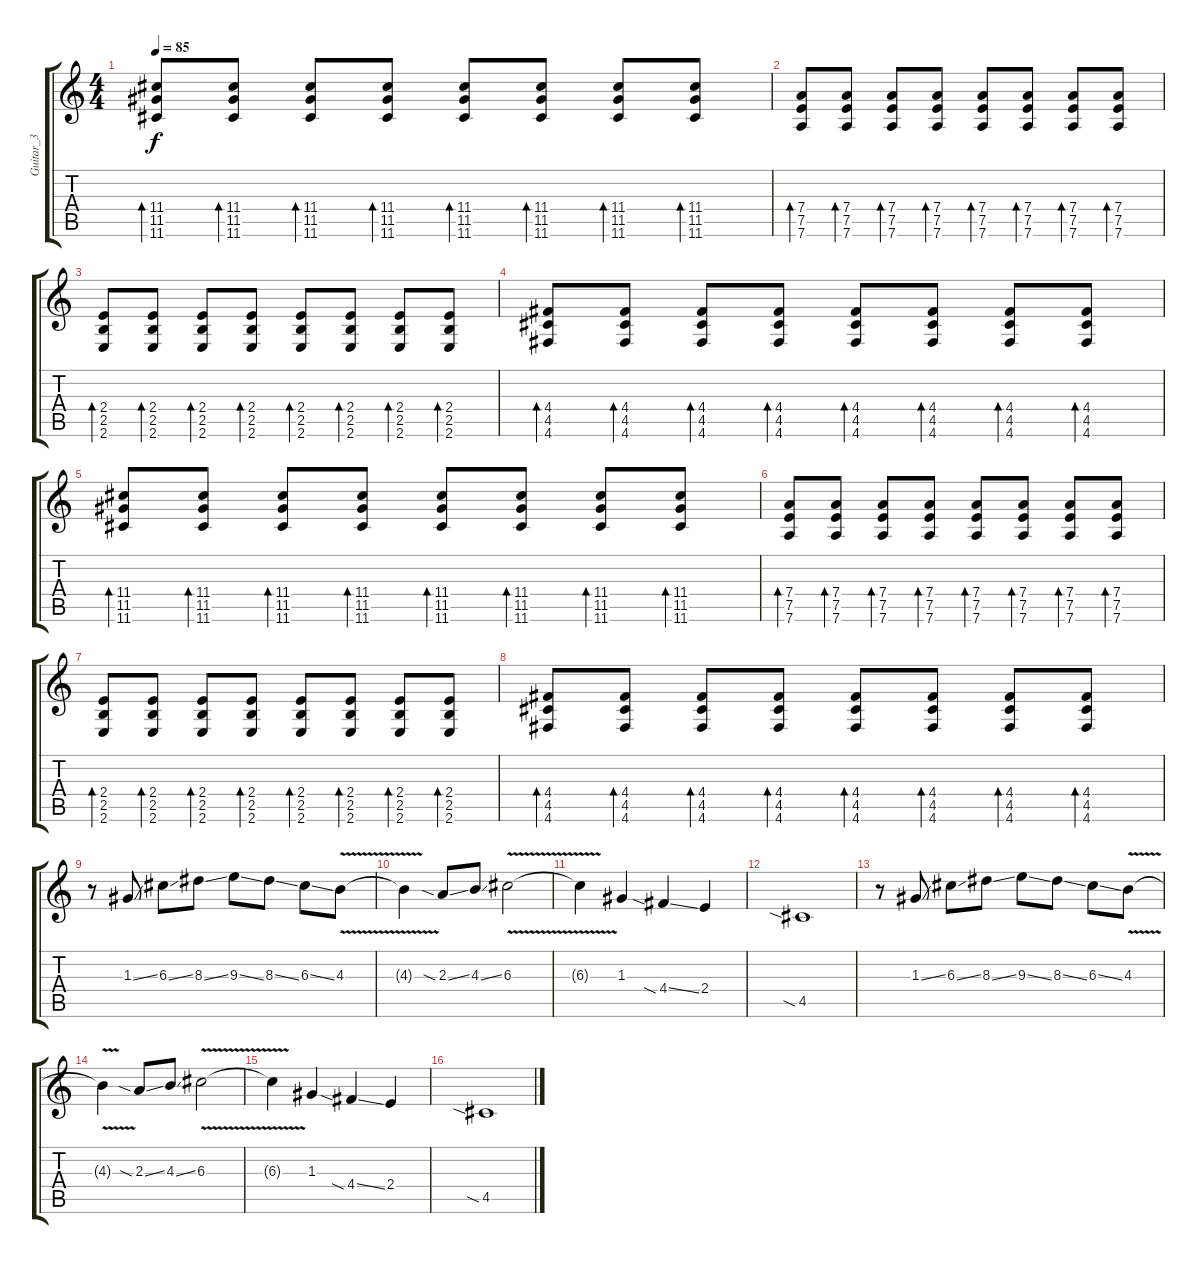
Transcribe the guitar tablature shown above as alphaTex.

\track ("Guitar_3" "Guitar_3") {instrument overdrivenguitar}
\staff {score tabs}
\tuning (E4 B3 G3 D3 A2 D2) {hide}
\ts (4 4)
\tempo 85
\clef g2
\ks c
(11.4 11.5 11.6).8{bd 60 dy f} (11.4 11.5 11.6).8{bd 60} (11.4 11.5 11.6).8{bd 60} (11.4 11.5 11.6).8{bd 60} (11.4 11.5 11.6).8{bd 60} (11.4 11.5 11.6).8{bd 60} (11.4 11.5 11.6).8{bd 60} (11.4 11.5 11.6).8{bd 60} |
(7.4 7.5 7.6).8{bd 60} (7.4 7.5 7.6).8{bd 60} (7.4 7.5 7.6).8{bd 60} (7.4 7.5 7.6).8{bd 60} (7.4 7.5 7.6).8{bd 60} (7.4 7.5 7.6).8{bd 60} (7.4 7.5 7.6).8{bd 60} (7.4 7.5 7.6).8{bd 60} |
(2.4 2.5 2.6).8{bd 60} (2.4 2.5 2.6).8{bd 60} (2.4 2.5 2.6).8{bd 60} (2.4 2.5 2.6).8{bd 60} (2.4 2.5 2.6).8{bd 60} (2.4 2.5 2.6).8{bd 60} (2.4 2.5 2.6).8{bd 60} (2.4 2.5 2.6).8{bd 60} |
(4.4 4.5 4.6).8{bd 60} (4.4 4.5 4.6).8{bd 60} (4.4 4.5 4.6).8{bd 60} (4.4 4.5 4.6).8{bd 60} (4.4 4.5 4.6).8{bd 60} (4.4 4.5 4.6).8{bd 60} (4.4 4.5 4.6).8{bd 60} (4.4 4.5 4.6).8{bd 60} |
(11.4 11.5 11.6).8{bd 60} (11.4 11.5 11.6).8{bd 60} (11.4 11.5 11.6).8{bd 60} (11.4 11.5 11.6).8{bd 60} (11.4 11.5 11.6).8{bd 60} (11.4 11.5 11.6).8{bd 60} (11.4 11.5 11.6).8{bd 60} (11.4 11.5 11.6).8{bd 60} |
(7.4 7.5 7.6).8{bd 60} (7.4 7.5 7.6).8{bd 60} (7.4 7.5 7.6).8{bd 60} (7.4 7.5 7.6).8{bd 60} (7.4 7.5 7.6).8{bd 60} (7.4 7.5 7.6).8{bd 60} (7.4 7.5 7.6).8{bd 60} (7.4 7.5 7.6).8{bd 60} |
(2.4 2.5 2.6).8{bd 60} (2.4 2.5 2.6).8{bd 60} (2.4 2.5 2.6).8{bd 60} (2.4 2.5 2.6).8{bd 60} (2.4 2.5 2.6).8{bd 60} (2.4 2.5 2.6).8{bd 60} (2.4 2.5 2.6).8{bd 60} (2.4 2.5 2.6).8{bd 60} |
(4.4 4.5 4.6).8{bd 60} (4.4 4.5 4.6).8{bd 60} (4.4 4.5 4.6).8{bd 60} (4.4 4.5 4.6).8{bd 60} (4.4 4.5 4.6).8{bd 60} (4.4 4.5 4.6).8{bd 60} (4.4 4.5 4.6).8{bd 60} (4.4 4.5 4.6).8{bd 60} |
r.8 1.3{ss}.8 6.3{ss}.8 8.3{ss}.8 9.3{ss}.8 8.3{ss}.8 6.3{ss}.8 4.3{v}.8 |
4.3{t}.4 2.3{sia ss}.8 4.3{ss}.8 6.3{v}.2 |
6.3{t}.4 1.3.4 4.4{sia ss}.4 2.4.4 |
4.5{sia}.1 |
r.8 1.3{ss}.8 6.3{ss}.8 8.3{ss}.8 9.3{ss}.8 8.3{ss}.8 6.3{ss}.8 4.3{v}.8 |
4.3{t}.4 2.3{sia ss}.8 4.3{ss}.8 6.3{v}.2 |
6.3{t}.4 1.3.4 4.4{sia ss}.4 2.4.4 |
4.5{sia}.1
